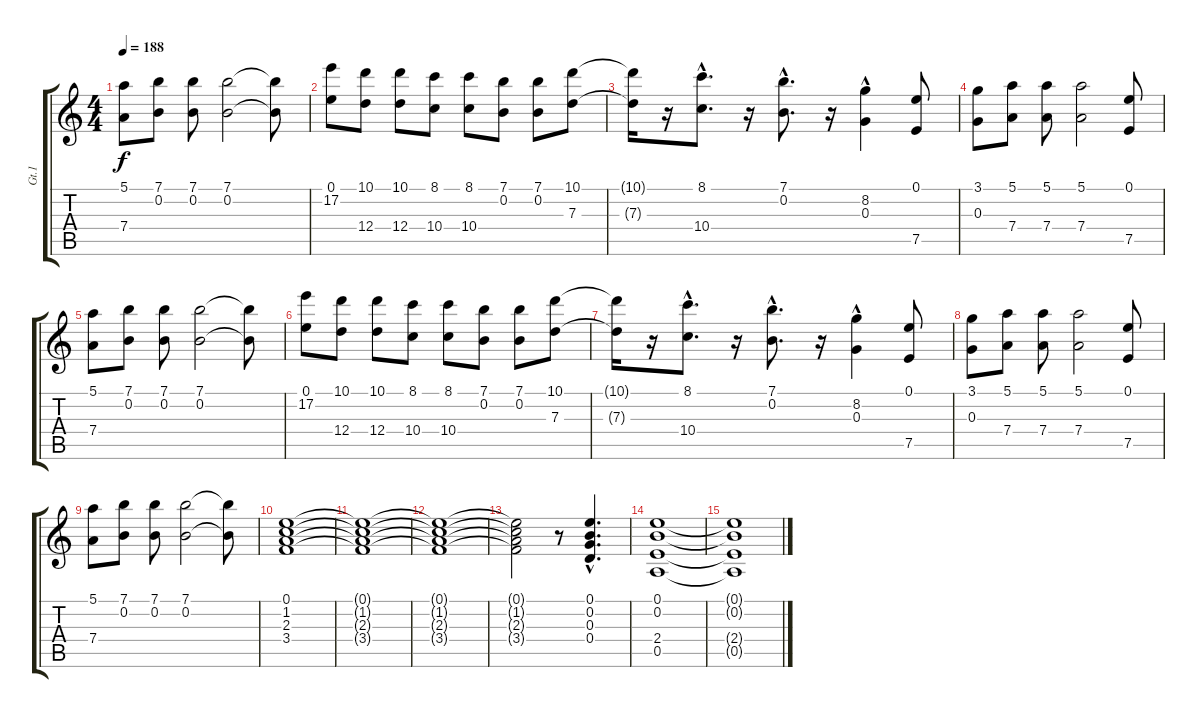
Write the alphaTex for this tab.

\track ("Gt.1" "Gt.1") {instrument acousticguitarsteel}
\staff {score tabs}
\tuning (E4 B3 G3 D3 A2 E2) {hide}
\ts (4 4)
\tempo 188
\clef g2
\ks c
(5.1 7.4).8{dy f} (7.1 0.2).8 (7.1 0.2).8 (7.1 0.2).2 (7.1{t} 0.2{t}).8 |
(0.1 17.2).8 (10.1 12.4).8 (10.1 12.4).8 (8.1 10.4).8 (8.1 10.4).8 (7.1 0.2).8 (7.1 0.2).8 (10.1 7.3).8 |
(10.1{t} 7.3{t}).16 r.16 (8.1{hac} 10.4{hac}).8{d} r.16 (7.1{hac} 0.2{hac}).8{d} r.16 (8.2{hac} 0.3{hac}).4 (0.1 7.5).8 |
(3.1 0.3).8 (5.1 7.4).8 (5.1 7.4).8 (5.1 7.4).2 (0.1 7.5).8 |
(5.1 7.4).8 (7.1 0.2).8 (7.1 0.2).8 (7.1 0.2).2 (7.1{t} 0.2{t}).8 |
(0.1 17.2).8 (10.1 12.4).8 (10.1 12.4).8 (8.1 10.4).8 (8.1 10.4).8 (7.1 0.2).8 (7.1 0.2).8 (10.1 7.3).8 |
(10.1{t} 7.3{t}).16 r.16 (8.1{hac} 10.4{hac}).8{d} r.16 (7.1{hac} 0.2{hac}).8{d} r.16 (8.2{hac} 0.3{hac}).4 (0.1 7.5).8 |
(3.1 0.3).8 (5.1 7.4).8 (5.1 7.4).8 (5.1 7.4).2 (0.1 7.5).8 |
(5.1 7.4).8 (7.1 0.2).8 (7.1 0.2).8 (7.1 0.2).2 (7.1{t} 0.2{t}).8 |
(0.1 1.2 2.3 3.4).1{instrument distortionguitar} |
(0.1{t} 1.2{t} 2.3{t} 3.4{t}).1 |
(0.1{t} 1.2{t} 2.3{t} 3.4{t}).1 |
(0.1{t} 1.2{t} 2.3{t} 3.4{t}).2 r.8 (0.1{hac} 0.2{hac} 0.3{hac} 0.4{hac}).4{d} |
(0.1 0.2 2.4 0.5).1 |
(0.1{t} 0.2{t} 2.4{t} 0.5{t}).1
